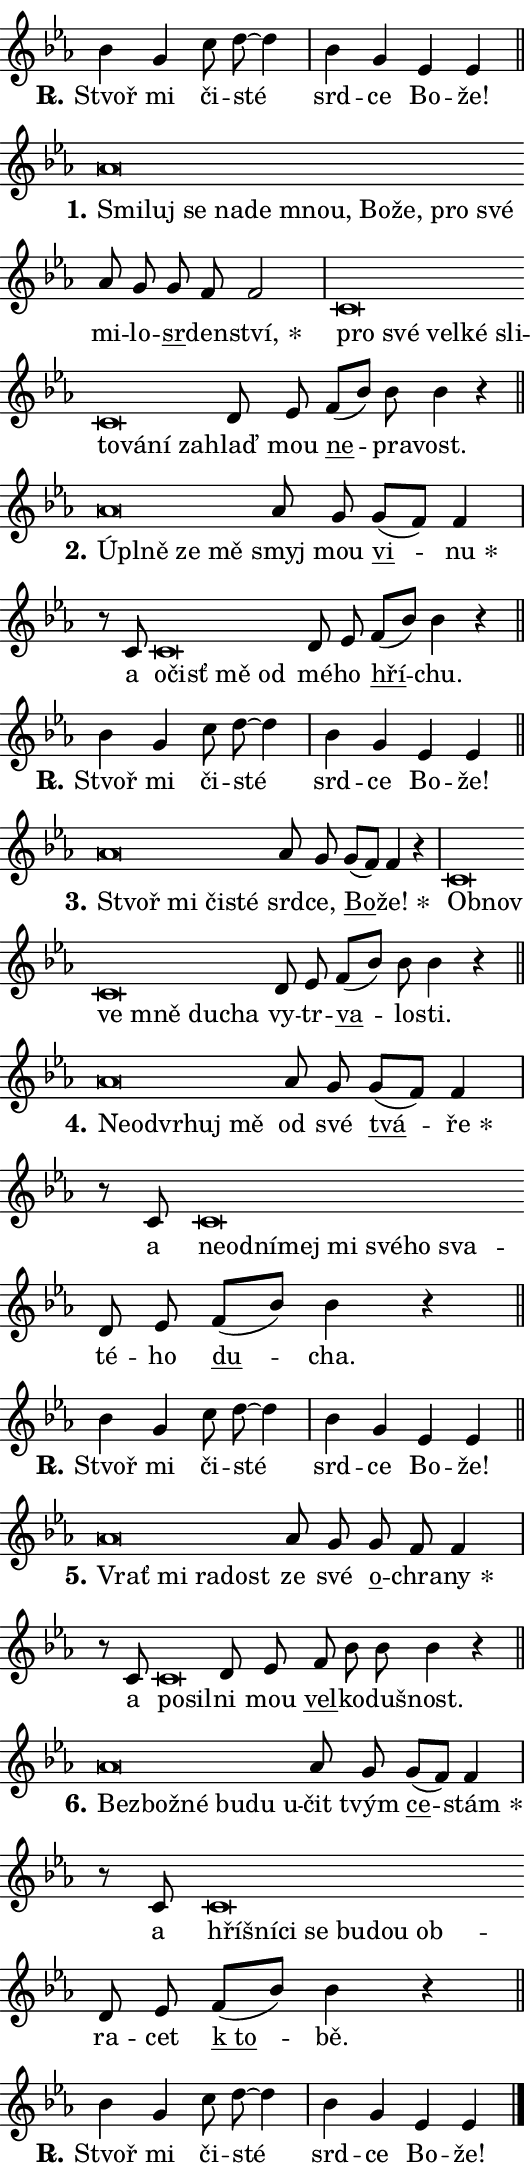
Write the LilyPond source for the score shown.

\version "2.24.0"
\header { tagline = "" }
\paper {
  indent = 0\cm
  top-margin = 0\cm
  right-margin = 0.13\cm % to fit lyric hyphens
  bottom-margin = 0\cm
  left-margin = 0\cm
  paper-width = 9\cm
  page-breaking = #ly:one-page-breaking
  system-system-spacing.basic-distance = #11
  score-system-spacing.basic-distance = #11
  ragged-last = ##f
}


%% Author: Thomas Morley
%% https://lists.gnu.org/archive/html/lilypond-user/2020-05/msg00002.html
#(define (line-position grob)
"Returns position of @var[grob} in current system:
   @code{'start}, if at first time-step
   @code{'end}, if at last time-step
   @code{'middle} otherwise
"
  (let* ((col (ly:item-get-column grob))
         (ln (ly:grob-object col 'left-neighbor))
         (rn (ly:grob-object col 'right-neighbor))
         (col-to-check-left (if (ly:grob? ln) ln col))
         (col-to-check-right (if (ly:grob? rn) rn col))
         (break-dir-left
           (and
             (ly:grob-property col-to-check-left 'non-musical #f)
             (ly:item-break-dir col-to-check-left)))
         (break-dir-right
           (and
             (ly:grob-property col-to-check-right 'non-musical #f)
             (ly:item-break-dir col-to-check-right))))
        (cond ((eqv? 1 break-dir-left) 'start)
              ((eqv? -1 break-dir-right) 'end)
              (else 'middle))))

#(define (tranparent-at-line-position vctor)
  (lambda (grob)
  "Relying on @code{line-position} select the relevant enry from @var{vctor}.
Used to determine transparency,"
    (case (line-position grob)
      ((end) (not (vector-ref vctor 0)))
      ((middle) (not (vector-ref vctor 1)))
      ((start) (not (vector-ref vctor 2))))))

noteHeadBreakVisibility =
#(define-music-function (break-visibility)(vector?)
"Makes @code{NoteHead}s transparent relying on @var{break-visibility}"
#{
  \override NoteHead.transparent =
    #(tranparent-at-line-position break-visibility)
#})

#(define delete-ledgers-for-transparent-note-heads
  (lambda (grob)
    "Reads whether a @code{NoteHead} is transparent.
If so this @code{NoteHead} is removed from @code{'note-heads} from
@var{grob}, which is supposed to be @code{LedgerLineSpanner}.
As a result ledgers are not printed for this @code{NoteHead}"
    (let* ((nhds-array (ly:grob-object grob 'note-heads))
           (nhds-list
             (if (ly:grob-array? nhds-array)
                 (ly:grob-array->list nhds-array)
                 '()))
           ;; Relies on the transparent-property being done before
           ;; Staff.LedgerLineSpanner.after-line-breaking is executed.
           ;; This is fragile ...
           (to-keep
             (remove
               (lambda (nhd)
                 (ly:grob-property nhd 'transparent #f))
               nhds-list)))
      ;; TODO find a better method to iterate over grob-arrays, similiar
      ;; to filter/remove etc for lists
      ;; For now rebuilt from scratch
      (set! (ly:grob-object grob 'note-heads)  '())
      (for-each
        (lambda (nhd)
          (ly:pointer-group-interface::add-grob grob 'note-heads nhd))
        to-keep))))

squashNotes = {
  \override NoteHead.X-extent = #'(-0.2 . 0.2)
  \override NoteHead.Y-extent = #'(-0.75 . 0)
  \override NoteHead.stencil =
    #(lambda (grob)
       (let ((pos (ly:grob-property grob 'staff-position)))
         (begin
           (if (< pos -7) (display "ERROR: Lower brevis then expected\n") (display ""))
           (if (<= pos -6) ly:text-interface::print ly:note-head::print))))
}
unSquashNotes = {
  \revert NoteHead.X-extent
  \revert NoteHead.Y-extent
  \revert NoteHead.stencil
}

hideNotes = \noteHeadBreakVisibility #begin-of-line-visible
unHideNotes = \noteHeadBreakVisibility #all-visible

% work-around for resetting accidentals
% https://lilypond.org/doc/v2.23/Documentation/notation/displaying-rhythms#unmetered-music
cadenzaMeasure = {
  \cadenzaOff
  \partial 1024 s1024
  \cadenzaOn
}

#(define-markup-command (accent layout props text) (markup?)
  "Underline accented syllable"
  (interpret-markup layout props
    #{\markup \override #'(offset . 4.3) \underline { #text }#}))

responsum = \markup \concat {
  "R" \hspace #-1.05 \path #0.1 #'((moveto 0 0.07) (lineto 0.9 0.8)) \hspace #0.05 "."
}

spaceSize = #0.6828661417322834 % exact space size for TeX Gyre Schola

\layout {
  \context {
    \Staff
    \remove "Time_signature_engraver"
    \override LedgerLineSpanner.after-line-breaking = #delete-ledgers-for-transparent-note-heads
  }
  \context {
    \Lyrics {
      \override LyricSpace.minimum-distance = \spaceSize
      \override LyricText.font-name = #"TeX Gyre Schola"
      \override LyricText.font-size = 1
      \override StanzaNumber.font-name = #"TeX Gyre Schola Bold"
      \override StanzaNumber.font-size = 1
    }
  }
  \context {
    \Score 
    \override NoteHead.text =
      #(lambda (grob) 
        (let ((pos (ly:grob-property grob 'staff-position)))
          #{\markup {
            \combine
              \halign #-0.55 \raise #(if (= pos -6) 0 0.5) \override #'(thickness . 2) \draw-line #'(3.2 . 0)
              \musicglyph "noteheads.sM1"
          }#}))
  }
}

% magnetic-lyrics.ily
%
%   written by
%     Jean Abou Samra <jean@abou-samra.fr>
%     Werner Lemberg <wl@gnu.org>
%
%   adapted by
%     Jiri Hon <jiri.hon@gmail.com>
%
% Version 2022-Apr-15

% https://www.mail-archive.com/lilypond-user@gnu.org/msg149350.html

#(define (Left_hyphen_pointer_engraver context)
   "Collect syllable-hyphen-syllable occurrences in lyrics and store
them in properties.  This engraver only looks to the left.  For
example, if the lyrics input is @code{foo -- bar}, it does the
following.

@itemize @bullet
@item
Set the @code{text} property of the @code{LyricHyphen} grob between
@q{foo} and @q{bar} to @code{foo}.

@item
Set the @code{left-hyphen} property of the @code{LyricText} grob with
text @q{foo} to the @code{LyricHyphen} grob between @q{foo} and
@q{bar}.
@end itemize

Use this auxiliary engraver in combination with the
@code{lyric-@/text::@/apply-@/magnetic-@/offset!} hook."
   (let ((hyphen #f)
         (text #f))
     (make-engraver
      (acknowledgers
       ((lyric-syllable-interface engraver grob source-engraver)
        (set! text grob)))
      (end-acknowledgers
       ((lyric-hyphen-interface engraver grob source-engraver)
        ;(when (not (grob::has-interface grob 'lyric-space-interface))
          (set! hyphen grob)));)
      ((stop-translation-timestep engraver)
       (when (and text hyphen)
         (ly:grob-set-object! text 'left-hyphen hyphen))
       (set! text #f)
       (set! hyphen #f)))))

#(define (lyric-text::apply-magnetic-offset! grob)
   "If the space between two syllables is less than the value in
property @code{LyricText@/.details@/.squash-threshold}, move the right
syllable to the left so that it gets concatenated with the left
syllable.

Use this function as a hook for
@code{LyricText@/.after-@/line-@/breaking} if the
@code{Left_@/hyphen_@/pointer_@/engraver} is active."
   (let ((hyphen (ly:grob-object grob 'left-hyphen #f)))
     (when hyphen
       (let ((left-text (ly:spanner-bound hyphen LEFT)))
         (when (grob::has-interface left-text 'lyric-syllable-interface)
           (let* ((common (ly:grob-common-refpoint grob left-text X))
                  (this-x-ext (ly:grob-extent grob common X))
                  (left-x-ext
                   (begin
                     ;; Trigger magnetism for left-text.
                     (ly:grob-property left-text 'after-line-breaking)
                     (ly:grob-extent left-text common X)))
                  ;; `delta` is the gap width between two syllables.
                  (delta (- (interval-start this-x-ext)
                            (interval-end left-x-ext)))
                  (details (ly:grob-property grob 'details))
                  (threshold (assoc-get 'squash-threshold details 0.2)))
             (when (< delta threshold)
               (let* (;; We have to manipulate the input text so that
                      ;; ligatures crossing syllable boundaries are not
                      ;; disabled.  For languages based on the Latin
                      ;; script this is essentially a beautification.
                      ;; However, for non-Western scripts it can be a
                      ;; necessity.
                      (lt (ly:grob-property left-text 'text))
                      (rt (ly:grob-property grob 'text))
                      (is-space (grob::has-interface hyphen 'lyric-space-interface))
                      (space (if is-space " " ""))
                      (extra-delta (if is-space spaceSize 0))
                      ;; Append new syllable.
                      (ltrt-space (if (and (string? lt) (string? rt))
                                (string-append lt space rt)
                                (make-concat-markup (list lt space rt))))
                      ;; Right-align `ltrt` to the right side.
                      (ltrt-space-markup (grob-interpret-markup
                               grob
                               (make-translate-markup
                                (cons (interval-length this-x-ext) 0)
                                (make-right-align-markup ltrt-space)))))
                 (begin
                   ;; Don't print `left-text`.
                   (ly:grob-set-property! left-text 'stencil #f)
                   ;; Set text and stencil (which holds all collected
                   ;; syllables so far) and shift it to the left.
                   (ly:grob-set-property! grob 'text ltrt-space)
                   (ly:grob-set-property! grob 'stencil ltrt-space-markup)
                   (ly:grob-translate-axis! grob (- (- delta extra-delta)) X))))))))))


#(define (lyric-hyphen::displace-bounds-first grob)
   ;; Make very sure this callback isn't triggered too early.
   (let ((left (ly:spanner-bound grob LEFT))
         (right (ly:spanner-bound grob RIGHT)))
     (ly:grob-property left 'after-line-breaking)
     (ly:grob-property right 'after-line-breaking)
     (ly:lyric-hyphen::print grob)))

squashThreshold = #0.4

\layout {
  \context {
    \Lyrics
    \consists #Left_hyphen_pointer_engraver
    \override LyricText.after-line-breaking =
      #lyric-text::apply-magnetic-offset!
    \override LyricHyphen.stencil = #lyric-hyphen::displace-bounds-first
    \override LyricText.details.squash-threshold = \squashThreshold
    \override LyricHyphen.minimum-distance = 0
    \override LyricHyphen.minimum-length = \squashThreshold
  }
}

squashText = \override LyricText.details.squash-threshold = 9999
unSquashText = \override LyricText.details.squash-threshold = \squashThreshold

leftText = \override LyricText.self-alignment-X = #LEFT
unLeftText = \revert LyricText.self-alignment-X

starOffset = #(lambda (grob) 
                (let ((x_offset (ly:self-alignment-interface::aligned-on-x-parent grob)))
                  (if (= x_offset 0) 0 (+ x_offset 1.2))))

star = #(define-music-function (syllable)(string?)
"Append star separator at the end of a syllable"
#{
  \once \override LyricText.X-offset = #starOffset
  \lyricmode { \markup {
    #syllable
    \override #'((font-name . "TeX Gyre Schola Bold")) \hspace #0.2 \lower #0.65 \larger "*"
  } }
#})

starAccent = #(define-music-function (syllable)(string?)
"Append star separator at the end of a syllable and make accent"
#{
  \once \override LyricText.X-offset = #starOffset
  \lyricmode { \markup {
    \accent #syllable
    \override #'((font-name . "TeX Gyre Schola Bold")) \hspace #0.2 \lower #0.65 \larger "*"
  } }
#})

breath = #(define-music-function (syllable)(string?)
"Append breathing indicator at the end of a syllable"
#{
  \lyricmode { \markup { #syllable "+" } }
#})

optionalBreath = #(define-music-function (syllable)(string?)
"Append optional breathing indicator at the end of a syllable"
#{
  \lyricmode { \markup { #syllable "(+)" } }
#})


\score {
    <<
        \new Voice = "melody" { \cadenzaOn \key es \major \relative { bes'4 g c8 d8~ d4 \cadenzaMeasure \bar "|" bes4 g \bar "" es es \cadenzaMeasure \bar "||" \break } }
        \new Lyrics \lyricsto "melody" { \lyricmode { \set stanza = \responsum
Stvoř mi či -- sté srd -- ce Bo -- že! } }
    >>
    \layout {}
}

\score {
    <<
        \new Voice = "melody" { \cadenzaOn \key es \major \relative { \squashNotes as'\breve*1/16 \hideNotes \breve*1/16 \bar "" \breve*1/16 \bar "" \breve*1/16 \bar "" \breve*1/16 \bar "" \breve*1/16 \bar "" \breve*1/16 \bar "" \breve*1/16 \bar "" \breve*1/16 \breve*1/16 \bar "" \unHideNotes \unSquashNotes as8 g \bar "" g f f2 \cadenzaMeasure \bar "|" \squashNotes c\breve*1/16 \hideNotes \breve*1/16 \bar "" \breve*1/16 \bar "" \breve*1/16 \bar "" \breve*1/16 \bar "" \breve*1/16 \bar "" \breve*1/16 \bar "" \breve*1/16 \breve*1/16 \bar "" \unHideNotes \unSquashNotes d8 es \bar "" f[( bes)] bes bes4 r \cadenzaMeasure \bar "||" \break } }
        \new Lyrics \lyricsto "melody" { \lyricmode { \set stanza = "1."
\leftText Smi -- \squashText luj se na -- de mnou, Bo -- že, pro své \unLeftText \unSquashText mi -- lo -- \markup \accent sr -- den -- \star ství, \leftText pro \squashText své vel -- ké sli -- to -- vá -- ní za -- \unLeftText \unSquashText hlaď mou \markup \accent ne -- pra -- vost. } }
    >>
    \layout {}
}

\score {
    <<
        \new Voice = "melody" { \cadenzaOn \key es \major \relative { \squashNotes as'\breve*1/16 \hideNotes \breve*1/16 \bar "" \breve*1/16 \breve*1/16 \bar "" \unHideNotes \unSquashNotes as8 g \bar "" g[( f)] f4 \cadenzaMeasure \bar "|" r8 c \squashNotes c\breve*1/16 \hideNotes \breve*1/16 \bar "" \breve*1/16 \breve*1/16 \bar "" \unHideNotes \unSquashNotes d8 es \bar "" f[( bes)] bes4 r \cadenzaMeasure \bar "||" \break } }
        \new Lyrics \lyricsto "melody" { \lyricmode { \set stanza = "2."
\leftText Úpl -- \squashText ně ze mě \unLeftText \unSquashText smyj mou \markup \accent vi -- \star nu a \leftText o -- \squashText čisť mě od \unLeftText \unSquashText mé -- ho \markup \accent hří -- chu. } }
    >>
    \layout {}
}

\score {
    <<
        \new Voice = "melody" { \cadenzaOn \key es \major \relative { bes'4 g c8 d8~ d4 \cadenzaMeasure \bar "|" bes4 g \bar "" es es \cadenzaMeasure \bar "||" \break } }
        \new Lyrics \lyricsto "melody" { \lyricmode { \set stanza = \responsum
Stvoř mi či -- sté srd -- ce Bo -- že! } }
    >>
    \layout {}
}

\score {
    <<
        \new Voice = "melody" { \cadenzaOn \key es \major \relative { \squashNotes as'\breve*1/16 \hideNotes \breve*1/16 \bar "" \breve*1/16 \breve*1/16 \bar "" \unHideNotes \unSquashNotes as8 g \bar "" g[( f)] f4 r \cadenzaMeasure \bar "|" \squashNotes c\breve*1/16 \hideNotes \breve*1/16 \bar "" \breve*1/16 \bar "" \breve*1/16 \bar "" \breve*1/16 \breve*1/16 \bar "" \unHideNotes \unSquashNotes d8 es \bar "" f[( bes)] bes bes4 r \cadenzaMeasure \bar "||" \break } }
        \new Lyrics \lyricsto "melody" { \lyricmode { \set stanza = "3."
\leftText Stvoř \squashText mi či -- sté \unLeftText \unSquashText srd -- ce, \markup \accent Bo -- \star že! \leftText Ob -- \squashText nov ve mně du -- cha \unLeftText \unSquashText vy -- tr -- \markup \accent va -- lo -- sti. } }
    >>
    \layout {}
}

\score {
    <<
        \new Voice = "melody" { \cadenzaOn \key es \major \relative { \squashNotes as'\breve*1/16 \hideNotes \breve*1/16 \bar "" \breve*1/16 \bar "" \breve*1/16 \breve*1/16 \bar "" \unHideNotes \unSquashNotes as8 g \bar "" g[( f)] f4 \cadenzaMeasure \bar "|" r8 c \squashNotes c\breve*1/16 \hideNotes \breve*1/16 \bar "" \breve*1/16 \bar "" \breve*1/16 \bar "" \breve*1/16 \bar "" \breve*1/16 \bar "" \breve*1/16 \breve*1/16 \bar "" \unHideNotes \unSquashNotes d8 es \bar "" f[( bes)] bes4 r \cadenzaMeasure \bar "||" \break } }
        \new Lyrics \lyricsto "melody" { \lyricmode { \set stanza = "4."
\leftText Ne -- \squashText od -- vr -- huj mě \unLeftText \unSquashText od své \markup \accent tvá -- \star ře a \leftText ne -- \squashText od -- ní -- mej mi své -- ho sva -- \unLeftText \unSquashText té -- ho \markup \accent du -- cha. } }
    >>
    \layout {}
}

\score {
    <<
        \new Voice = "melody" { \cadenzaOn \key es \major \relative { bes'4 g c8 d8~ d4 \cadenzaMeasure \bar "|" bes4 g \bar "" es es \cadenzaMeasure \bar "||" \break } }
        \new Lyrics \lyricsto "melody" { \lyricmode { \set stanza = \responsum
Stvoř mi či -- sté srd -- ce Bo -- že! } }
    >>
    \layout {}
}

\score {
    <<
        \new Voice = "melody" { \cadenzaOn \key es \major \relative { \squashNotes as'\breve*1/16 \hideNotes \breve*1/16 \bar "" \breve*1/16 \breve*1/16 \bar "" \unHideNotes \unSquashNotes as8 g \bar "" g f f4 \cadenzaMeasure \bar "|" r8 c \squashNotes c\breve*1/16 \hideNotes \breve*1/16 \bar "" \unHideNotes \unSquashNotes d8 es \bar "" f bes bes bes4 r \cadenzaMeasure \bar "||" \break } }
        \new Lyrics \lyricsto "melody" { \lyricmode { \set stanza = "5."
\leftText Vrať \squashText mi ra -- dost \unLeftText \unSquashText ze své \markup \accent o -- chra -- \star ny a \leftText po -- \squashText sil -- \unLeftText \unSquashText ni mou \markup \accent vel -- ko -- du -- šnost. } }
    >>
    \layout {}
}

\score {
    <<
        \new Voice = "melody" { \cadenzaOn \key es \major \relative { \squashNotes as'\breve*1/16 \hideNotes \breve*1/16 \bar "" \breve*1/16 \bar "" \breve*1/16 \bar "" \breve*1/16 \breve*1/16 \bar "" \unHideNotes \unSquashNotes as8 g \bar "" g[( f)] f4 \cadenzaMeasure \bar "|" r8 c \squashNotes c\breve*1/16 \hideNotes \breve*1/16 \bar "" \breve*1/16 \bar "" \breve*1/16 \bar "" \breve*1/16 \bar "" \breve*1/16 \breve*1/16 \bar "" \unHideNotes \unSquashNotes d8 es \bar "" f[( bes)] bes4 r \cadenzaMeasure \bar "||" \break } }
        \new Lyrics \lyricsto "melody" { \lyricmode { \set stanza = "6."
\leftText Bez -- \squashText bož -- né bu -- du u -- \unLeftText \unSquashText čit tvým \markup \accent ce -- \star stám a \leftText hří -- \squashText šní -- ci se bu -- dou ob -- \unLeftText \unSquashText ra -- cet \markup \accent "k to" -- bě. } }
    >>
    \layout {}
}

\score {
    <<
        \new Voice = "melody" { \cadenzaOn \key es \major \relative { bes'4 g c8 d8~ d4 \cadenzaMeasure \bar "|" bes4 g \bar "" es es \cadenzaMeasure \bar "||" \break } \bar "|." }
        \new Lyrics \lyricsto "melody" { \lyricmode { \set stanza = \responsum
Stvoř mi či -- sté srd -- ce Bo -- že! } }
    >>
    \layout {}
}
